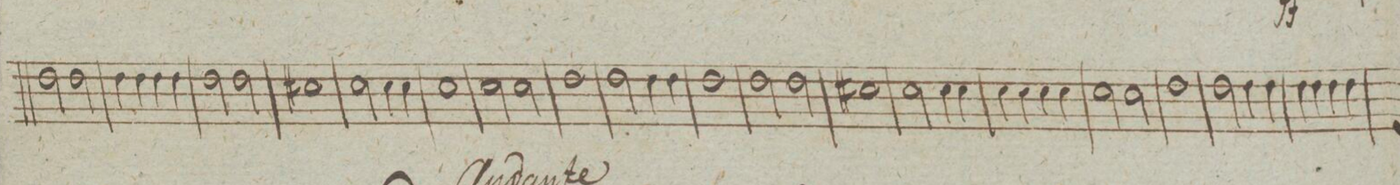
**kern	**dynam
*I"Corno 2do in C:	*
*clefG2	*
*k[]	*
*met(c|)	*
*M4/4	*
2dd\	.
2dd\	.
=55	=55
4dd\	.
4dd\	.
4dd\	.
4dd\	.
=56	=56
2dd\	.
2dd\	.
=57	=57
1cc#X\	.
=58	=58
2cc\	.
4cc\	.
4cc\	.
=59	=59
1cc\	.
=60	=60
2cc\	.
2cc\	.
=61	=61
1dd\	.
=62	=62
2dd\	.
4dd\	.
4dd\	.
=63	=63
1dd\	.
=64	=64
2dd\	.
2dd\	.
=65	=65
1cc#X\	.
=66	=66
2cc\	.
4cc\	.
4cc\	.
=67	=67
4cc\	.
4cc\	.
4cc\	.
4cc\	.
=68	=68
2cc\	.
2cc\	.
=69	=69
1dd\	.
=70	=70
2dd\	.
4dd\	.
4dd\	.
=71	=71
4dd\	.
4dd\	.
4dd\	.
4dd\	.
=72	=72
*-	*-
